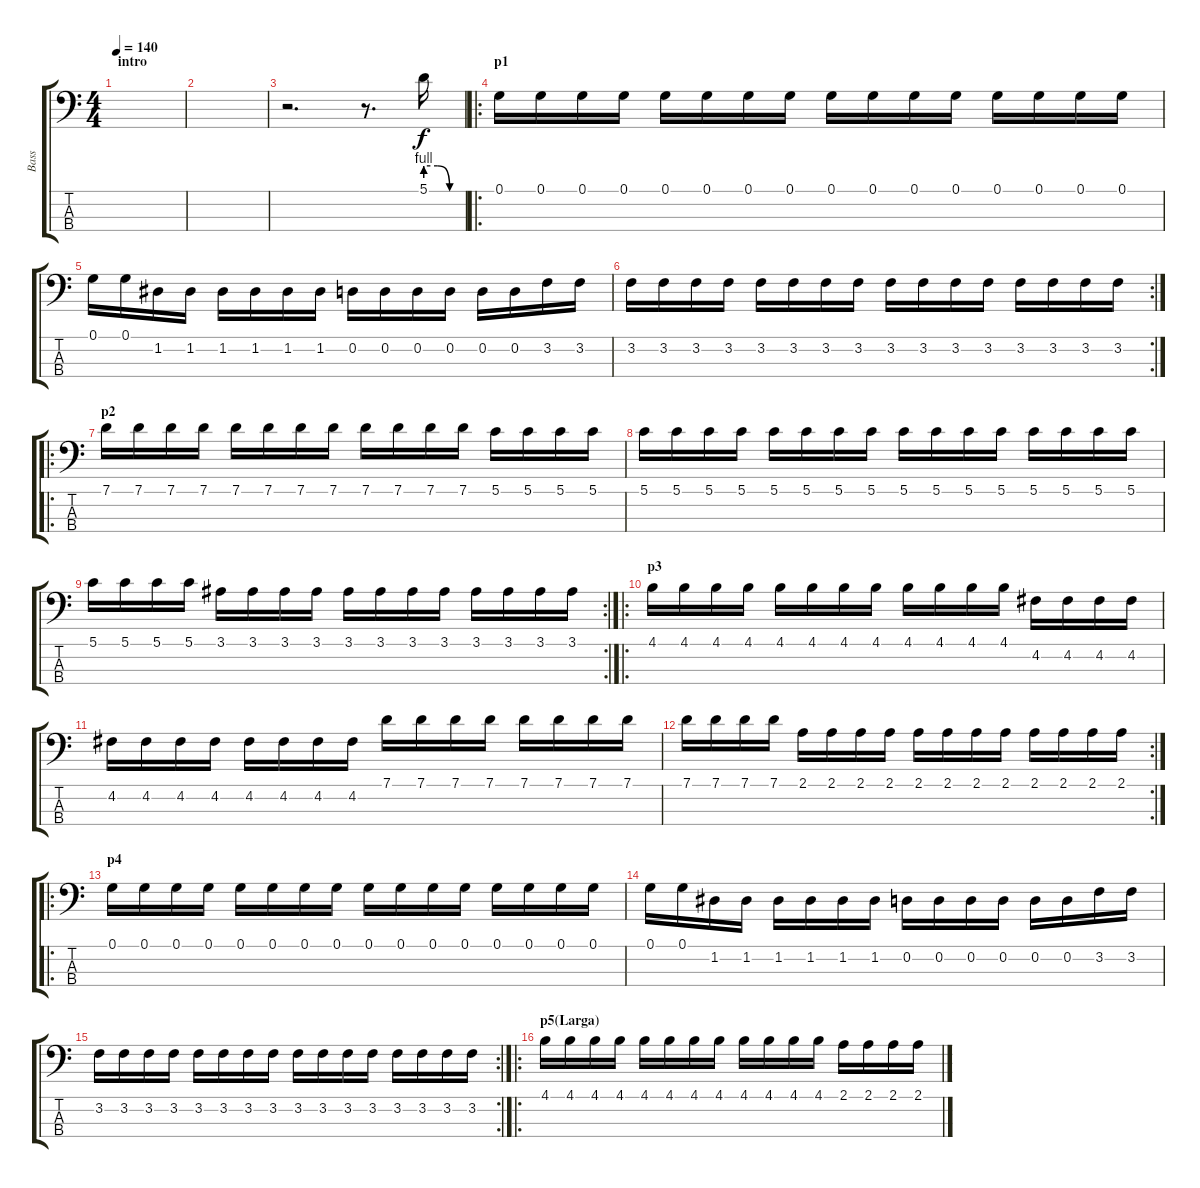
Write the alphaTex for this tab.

\track ("Bass" "Bass") {instrument electricbassfinger}
\staff {score tabs}
\tuning (G2 D2 A1 E1) {hide}
\ts (4 4)
\section ("" "intro")
\tempo 140
\clef f4
\ks c
|
|
r.2{d} r.8{d} 5.1{be (custom 0 4 20 4 40 0 60 0)}.16 |
\ro
\section ("" "p1")
0.1.16 0.1.16 0.1.16 0.1.16 0.1.16 0.1.16 0.1.16 0.1.16 0.1.16 0.1.16 0.1.16 0.1.16 0.1.16 0.1.16 0.1.16 0.1.16 |
0.1.16 0.1.16 1.2.16 1.2.16 1.2.16 1.2.16 1.2.16 1.2.16 0.2.16 0.2.16 0.2.16 0.2.16 0.2.16 0.2.16 3.2.16 3.2.16 |
\rc 2
3.2.16 3.2.16 3.2.16 3.2.16 3.2.16 3.2.16 3.2.16 3.2.16 3.2.16 3.2.16 3.2.16 3.2.16 3.2.16 3.2.16 3.2.16 3.2.16 |
\ro
\section ("" "p2")
7.1.16 7.1.16 7.1.16 7.1.16 7.1.16 7.1.16 7.1.16 7.1.16 7.1.16 7.1.16 7.1.16 7.1.16 5.1.16 5.1.16 5.1.16 5.1.16 |
5.1.16 5.1.16 5.1.16 5.1.16 5.1.16 5.1.16 5.1.16 5.1.16 5.1.16 5.1.16 5.1.16 5.1.16 5.1.16 5.1.16 5.1.16 5.1.16 |
\rc 2
5.1.16 5.1.16 5.1.16 5.1.16 3.1.16 3.1.16 3.1.16 3.1.16 3.1.16 3.1.16 3.1.16 3.1.16 3.1.16 3.1.16 3.1.16 3.1.16 |
\ro
\section ("" "p3")
4.1.16 4.1.16 4.1.16 4.1.16 4.1.16 4.1.16 4.1.16 4.1.16 4.1.16 4.1.16 4.1.16 4.1.16 4.2.16 4.2.16 4.2.16 4.2.16 |
4.2.16 4.2.16 4.2.16 4.2.16 4.2.16 4.2.16 4.2.16 4.2.16 7.1.16 7.1.16 7.1.16 7.1.16 7.1.16 7.1.16 7.1.16 7.1.16 |
\rc 2
7.1.16 7.1.16 7.1.16 7.1.16 2.1.16 2.1.16 2.1.16 2.1.16 2.1.16 2.1.16 2.1.16 2.1.16 2.1.16 2.1.16 2.1.16 2.1.16 |
\ro
\section ("" "p4")
0.1.16 0.1.16 0.1.16 0.1.16 0.1.16 0.1.16 0.1.16 0.1.16 0.1.16 0.1.16 0.1.16 0.1.16 0.1.16 0.1.16 0.1.16 0.1.16 |
0.1.16 0.1.16 1.2.16 1.2.16 1.2.16 1.2.16 1.2.16 1.2.16 0.2.16 0.2.16 0.2.16 0.2.16 0.2.16 0.2.16 3.2.16 3.2.16 |
\rc 2
3.2.16 3.2.16 3.2.16 3.2.16 3.2.16 3.2.16 3.2.16 3.2.16 3.2.16 3.2.16 3.2.16 3.2.16 3.2.16 3.2.16 3.2.16 3.2.16 |
\ro
\section ("" "p5(Larga)")
4.1.16 4.1.16 4.1.16 4.1.16 4.1.16 4.1.16 4.1.16 4.1.16 4.1.16 4.1.16 4.1.16 4.1.16 2.1.16 2.1.16 2.1.16 2.1.16
